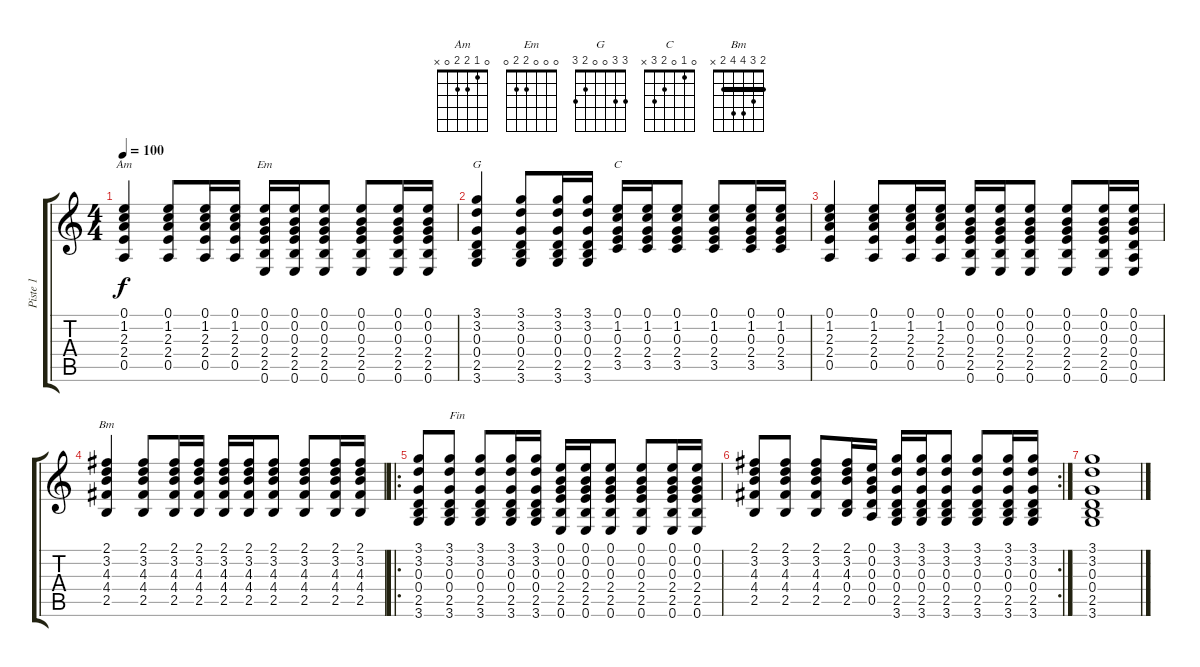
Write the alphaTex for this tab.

\track ("Piste 1" "Piste 1") {instrument acousticguitarnylon}
\staff {score tabs}
\tuning (E4 B3 G3 D3 A2 E2) {hide}
\chord ("Am" 0 1 2 2 0 x)
\chord ("Em" 0 0 0 2 2 0)
\chord ("G" 3 3 0 0 2 3)
\chord ("C" 0 1 0 2 3 x)
\chord ("Bm" 2 3 4 4 2 x) {barre 2}
\ts (4 4)
\tempo 100
\clef g2
\ks c
(0.1 1.2 2.3 2.4 0.5).4{ch "Am" dy f} (0.1 1.2 2.3 2.4 0.5).8 (0.1 1.2 2.3 2.4 0.5).16 (0.1 1.2 2.3 2.4 0.5).16 (0.1 0.2 0.3 2.4 2.5 0.6).16{ch "Em"} (0.1 0.2 0.3 2.4 2.5 0.6).16 (0.1 0.2 0.3 2.4 2.5 0.6).8 (0.1 0.2 0.3 2.4 2.5 0.6).8 (0.1 0.2 0.3 2.4 2.5 0.6).16 (0.1 0.2 0.3 2.4 2.5 0.6).16 |
(3.1 3.2 0.3 0.4 2.5 3.6).4{ch "G"} (3.1 3.2 0.3 0.4 2.5 3.6).8 (3.1 3.2 0.3 0.4 2.5 3.6).16 (3.1 3.2 0.3 0.4 2.5 3.6).16 (0.1 1.2 0.3 2.4 3.5).16{ch "C"} (0.1 1.2 0.3 2.4 3.5).16 (0.1 1.2 0.3 2.4 3.5).8 (0.1 1.2 0.3 2.4 3.5).8 (0.1 1.2 0.3 2.4 3.5).16 (0.1 1.2 0.3 2.4 3.5).16 |
(0.1 1.2 2.3 2.4 0.5).4 (0.1 1.2 2.3 2.4 0.5).8 (0.1 1.2 2.3 2.4 0.5).16 (0.1 1.2 2.3 2.4 0.5).16 (0.1 0.2 0.3 2.4 2.5 0.6).16 (0.1 0.2 0.3 2.4 2.5 0.6).16 (0.1 0.2 0.3 2.4 2.5 0.6).8 (0.1 0.2 0.3 2.4 2.5 0.6).8 (0.1 0.2 0.3 2.4 2.5 0.6).16 (0.1 0.2 0.3 0.4 0.5 0.6).16 |
(2.1 3.2 4.3 4.4 2.5).4{ch "Bm"} (2.1 3.2 4.3 4.4 2.5).8 (2.1 3.2 4.3 4.4 2.5).16 (2.1 3.2 4.3 4.4 2.5).16 (2.1 3.2 4.3 4.4 2.5).16 (2.1 3.2 4.3 4.4 2.5).16 (2.1 3.2 4.3 4.4 2.5).8 (2.1 3.2 4.3 4.4 2.5).8 (2.1 3.2 4.3 4.4 2.5).16 (2.1 3.2 4.3 4.4 2.5).16 |
\ro
(3.1 3.2 0.3 0.4 2.5 3.6).8 (3.1 3.2 0.3 0.4 2.5 3.6).8{txt "Fin"} (3.1 3.2 0.3 0.4 2.5 3.6).8 (3.1 3.2 0.3 0.4 2.5 3.6).16 (3.1 3.2 0.3 0.4 2.5 3.6).16 (0.1 0.2 0.3 2.4 2.5 0.6).16 (0.1 0.2 0.3 2.4 2.5 0.6).16 (0.1 0.2 0.3 2.4 2.5 0.6).8 (0.1 0.2 0.3 2.4 2.5 0.6).8 (0.1 0.2 0.3 2.4 2.5 0.6).16 (0.1 0.2 0.3 2.4 2.5 0.6).16 |
\rc 2
(2.1 3.2 4.3 4.4 2.5).8 (2.1 3.2 4.3 4.4 2.5).8 (2.1 3.2 4.3 4.4 2.5).8 (2.1 3.2 4.3 0.4 2.5).16 (0.1 0.2 0.3 0.4 0.5).16 (3.1 3.2 0.3 0.4 2.5 3.6).16 (3.1 3.2 0.3 0.4 2.5 3.6).16 (3.1 3.2 0.3 0.4 2.5 3.6).8 (3.1 3.2 0.3 0.4 2.5 3.6).8 (3.1 3.2 0.3 0.4 2.5 3.6).16 (3.1 3.2 0.3 0.4 2.5 3.6).16 |
(3.1 3.2 0.3 0.4 2.5 3.6).1
